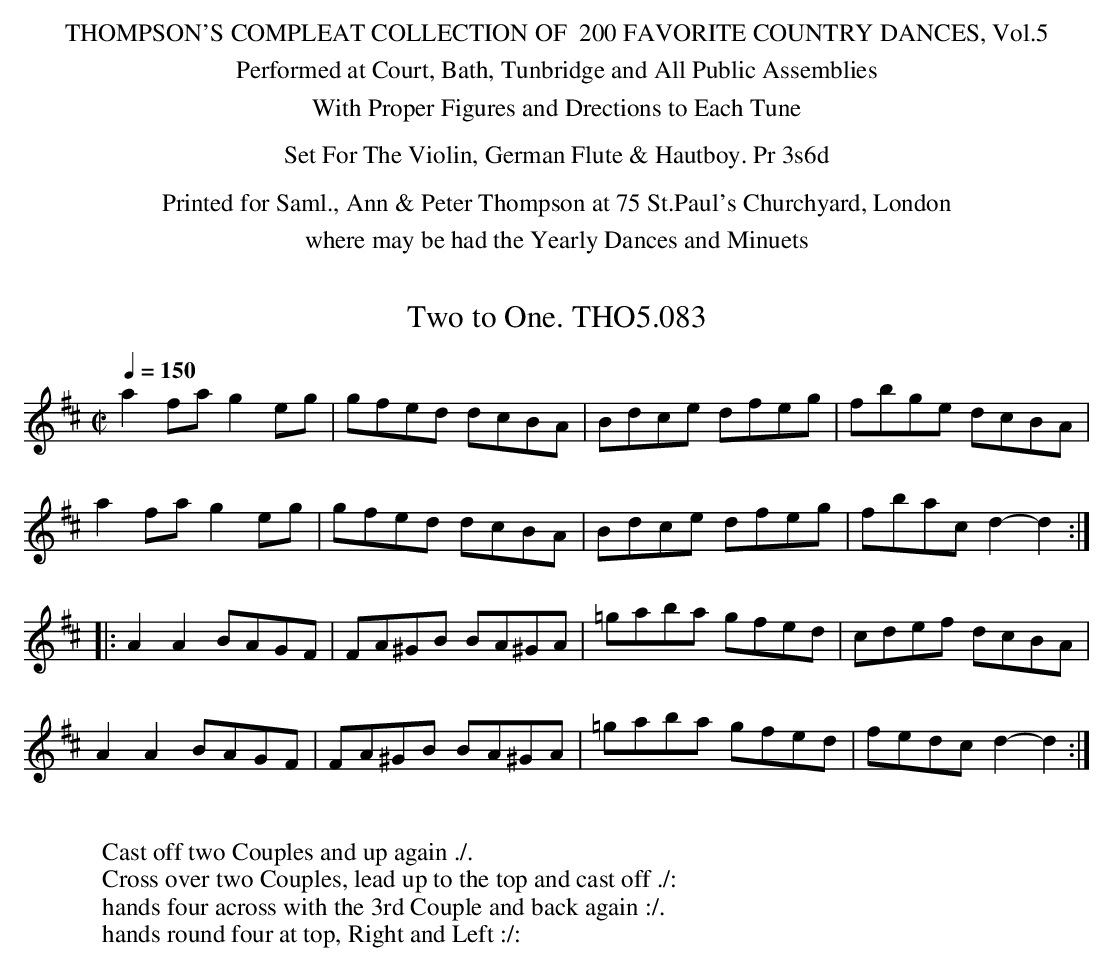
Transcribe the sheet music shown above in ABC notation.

X:1
T:Two to One. THO5.083
M:C|
L:1/8
Q:1/4=150
K:D
a2 fa g2 eg|gfed dcBA|Bdce dfeg|fbge dcBA|
a2 fa g2 eg|gfed dcBA|Bdce dfeg|fbac d2-d2:|
|:A2A2 BAGF|FA^GB BA^GA|=gaba gfed|cdef dcBA|
A2A2 BAGF|FA^GB BA^GA|=gaba gfed|fedc d2-d2:|
W:
W:Cast off two Couples and up again ./.
W:Cross over two Couples, lead up to the top and cast off ./:
W:hands four across with the 3rd Couple and back again :/.
W:hands round four at top, Right and Left :/:
